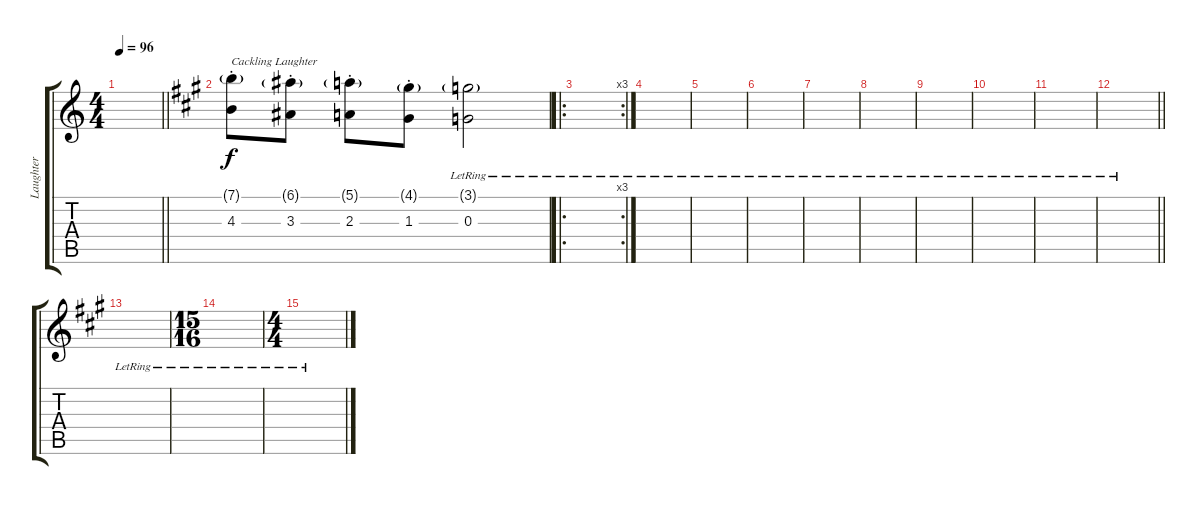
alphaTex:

\track ("Laughter" "Laughter") {instrument guitarharmonics}
\staff {score tabs}
\tuning (E4 B3 G3 D3 A2 E2) {hide}
\ts (4 4)
\tempo 96
\clef g2
\barLineRight lightlight
\ks c
|
\ks f#minor
(7.1{g st} 4.3).8{txt "Cackling Laughter"} (6.1{g st} 3.3).8 (5.1{g st} 2.3).8 (4.1{g st} 1.3).8 (3.1{g lr} 0.3{lr}).2 |
\ro
\rc 3
|
|
|
|
|
|
|
|
|
\barLineRight lightlight
|
|
\ts (15 16)
|
\ts (4 4)
